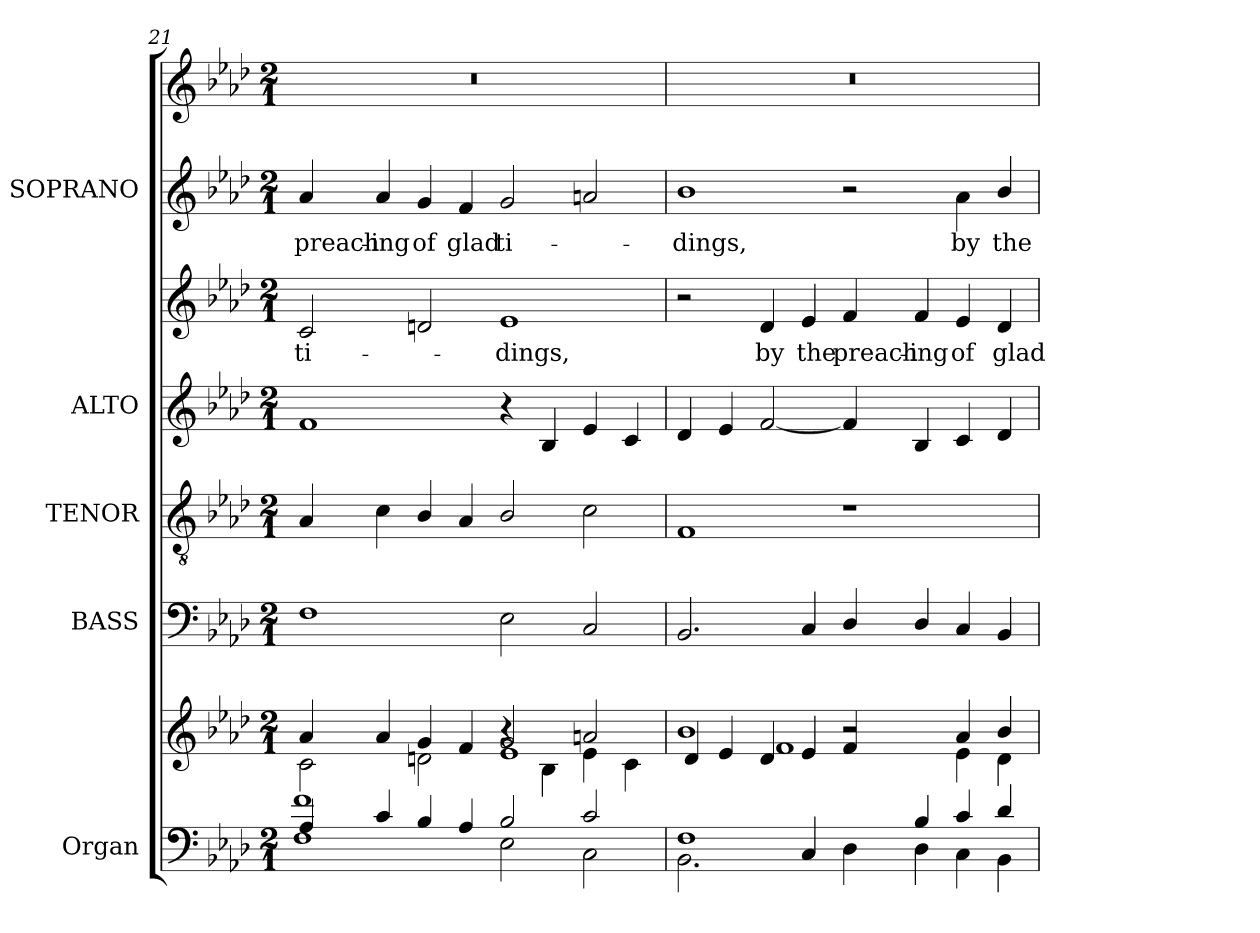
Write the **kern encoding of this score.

**kern	**kern	**kern	**kern	**kern	**kern	**text	**kern	**text	**kern
*part5	*part5	*part4	*part3	*part2	*part2	*part2	*part1	*part1	*part1
*staff8	*staff7	*staff6	*staff5	*staff4	*staff3	*staff3	*staff2	*staff2	*staff1
*I"Organ	*	*I"BASS	*I"TENOR	*I"ALTO	*	*	*I"SOPRANO	*	*
*I'Org.	*	*I'B.	*I'T.	*I'A.	*	*	*I'S.	*	*
!!LO:LB:g=z
*clefF4	*clefG2	*clefF4	*clefGv2	*clefG2	*clefG2	*	*clefG2	*	*clefG2
*	*	*	*ITrd7c12	*	*	*	*	*	*
*k[b-e-a-d-]	*k[b-e-a-d-]	*k[b-e-a-d-]	*k[b-e-a-d-]	*k[b-e-a-d-]	*k[b-e-a-d-]	*	*k[b-e-a-d-]	*	*k[b-e-a-d-]
*A-:	*A-:	*A-:	*A-:	*A-:	*A-:	*	*A-:	*	*A-:
*M2/1	*M2/1	*M2/1	*M2/1	*M2/1	*M2/1	*	*M2/1	*	*M2/1
=21	=21	=21	=21	=21	=21	=21	=21	=21	=21
*^	*^	*	*	*	*	*	*	*	*
*	*	*	*^	*	*	*	*	*	*	*	*
!	!	!	!	!	!	!	!	!	!LO:LY:b:color=#000000	!	!	!
!	!	!	!	!	!	!	!	!	!	!	!LO:LY:b:color=#000000	!LO:N:vis=1
4A-i/	1Fi 1fi	4a-i/	2ci\	1ryy	1Fi	4AA-i/	1fi	2ci/	ti-	4a-i/	preach-	0r
!	!	!	!	!	!	!	!	!	!	!	!LO:LY:b:color=#000000	!
4ci/	.	4a-i/	.	.	.	4Ci\	.	.	.	4a-i/	-ing	.
!	!	!	!	!	!	!	!	!	!	!	!LO:LY:b:color=#000000	!
4B-i/	.	4gi/	2dni\	.	.	4BB-i/	.	2dni/	.	4gi/	of	.
!	!	!	!	!	!	!	!	!	!	!	!LO:LY:b:color=#000000	!
4A-i/	.	4fi/	.	.	.	4AA-i/	.	.	.	4fi/	glad	.
!	!	!	!	!	!	!	!	!	!LO:LY:b:color=#000000	!	!	!
!	!	!	!	!	!	!	!	!	!	!	!LO:LY:b:color=#000000	!
2B-i/	2E-i\	2gi/	1e-i	4r	2E-i\	2BB-i/	4r	1e-i	-dings,	2gi/	ti-	.
.	.	.	.	4B-i\	.	.	4B-i/	.	.	.	.	.
2ci/	2Ci\	2ani/	.	4e-i\	2Ci/	2Ci\	4e-i/	.	.	2ani/	.	.
.	.	.	.	4ci\	.	.	4ci/	.	.	.	.	.
=22	=22	=22	=22	=22	=22	=22	=22	=22	=22	=22	=22	=22
!	!	!	!	!	!	!	!	!	!	!	!LO:LY:b:color=#000000	!LO:N:vis=1
1Fi	2.BB-i\	1b-i	2ryy	4d-i/	2.BB-i/	1FFi	4d-i/	2r	.	1b-i	-dings,	0r
.	.	.	.	4e-i/	.	.	4e-i/	.	.	.	.	.
!	!	!	!	!	!	!	!	!	!LO:LY:b:color=#000000	!	!	!
.	.	.	4d-i/	1fi	.	.	[2fi/	4d-i/	by	.	.	.
!	!	!	!	!	!	!	!	!	!LO:LY:b:color=#000000	!	!	!
.	4Ci/	.	4e-i/	.	4Ci/	.	.	4e-i/	the	.	.	.
!	!	!	!	!	!	!	!	!	!LO:LY:b:color=#000000	!	!	!
4ryy	4D-i\	2r	4fi/	.	4D-i/	1r	4fi/]	4fi/	preach-	2r	.	.
!	!	!	!	!	!	!	!	!	!LO:LY:b:color=#000000	!	!	!
4B-i/	4D-i\	.	4ryy	.	4D-i/	.	4B-i/	4fi/	-ing	.	.	.
!	!	!	!	!	!	!	!	!	!LO:LY:b:color=#000000	!	!	!
!	!	!	!	!	!	!	!	!	!	!	!LO:LY:b:color=#000000	!
4ci/	4Ci\	4a-i/	4e-i\	4ryy	4Ci/	.	4ci/	4e-i/	of	4a-i\	by	.
!	!	!	!	!	!	!	!	!	!LO:LY:b:color=#000000	!	!	!
!	!	!	!	!	!	!	!	!	!	!	!LO:LY:b:color=#000000	!
4d-i/	4BB-i\	4b-i/	4d-i\	4ryy	4BB-i/	.	4d-i/	4d-i/	glad	4b-i/	the	.
*v	*v	*	*	*	*	*	*	*	*	*	*	*
*	*v	*v	*v	*	*	*	*	*	*	*	*
=	=	=	=	=	=	=	=	=	=
*-	*-	*-	*-	*-	*-	*-	*-	*-	*-
